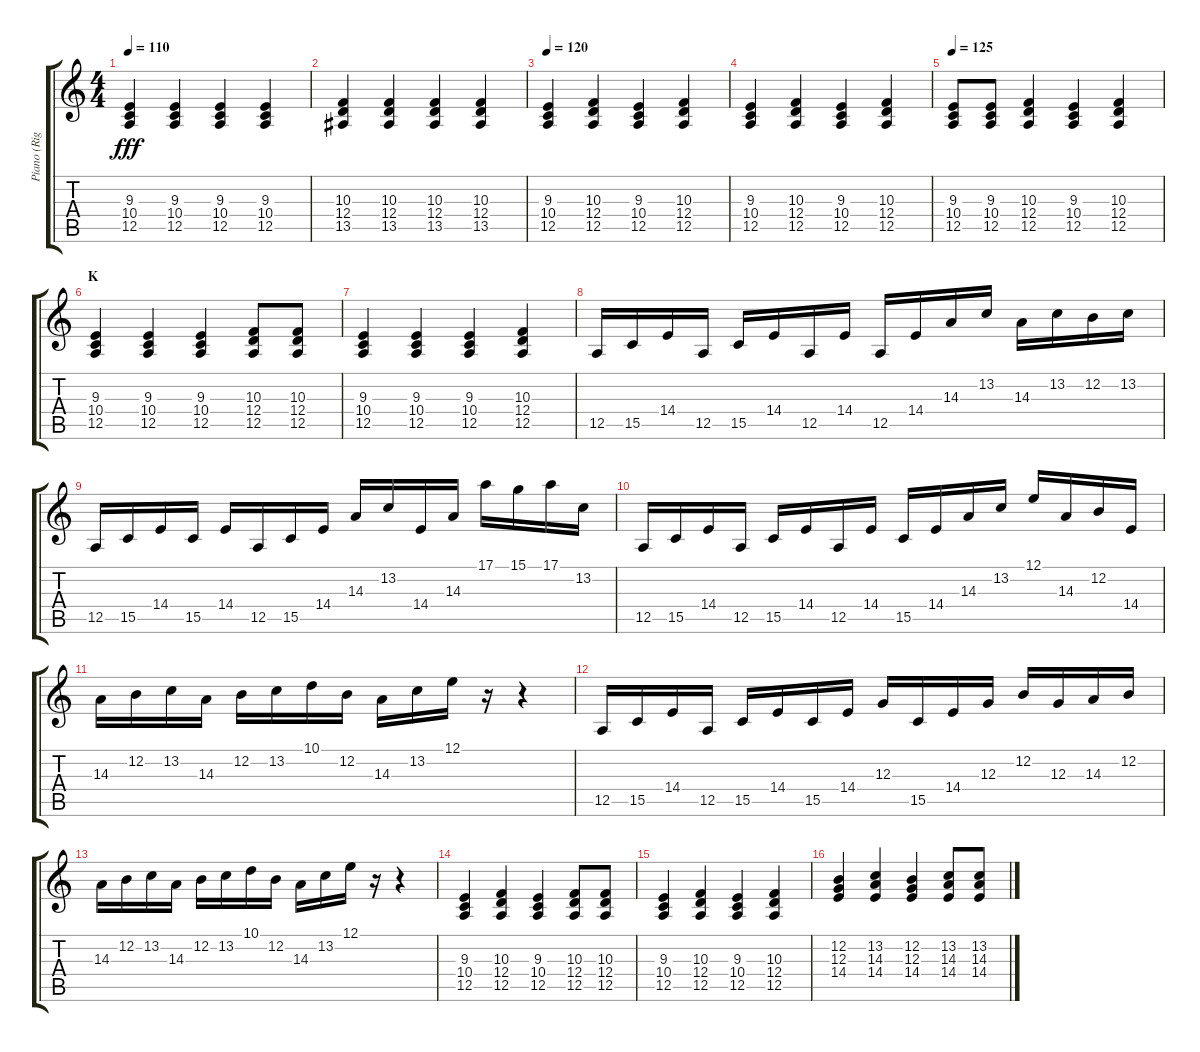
\track ("Piano (Right Hand)" "Piano (Rig") {instrument acousticgrandpiano}
\staff {score tabs}
\tuning (E4 B3 G3 D3 A2 E2) {hide}
\ts (4 4)
\tempo 110
\clef g2
\ks c
(9.3 10.4 12.5).4{dy fff} (9.3 10.4 12.5).4 (9.3 10.4 12.5).4 (9.3 10.4 12.5).4 |
(10.3 12.4 13.5).4 (10.3 12.4 13.5).4 (10.3 12.4 13.5).4 (10.3 12.4 13.5).4 |
\tempo 120
(9.3 10.4 12.5).4 (10.3 12.4 12.5).4 (9.3 10.4 12.5).4 (10.3 12.4 12.5).4 |
(9.3 10.4 12.5).4 (10.3 12.4 12.5).4 (9.3 10.4 12.5).4 (10.3 12.4 12.5).4 |
\tempo 125
(9.3 10.4 12.5).8 (9.3 10.4 12.5).8 (10.3 12.4 12.5).4 (9.3 10.4 12.5).4 (10.3 12.4 12.5).4 |
\section ("" "K")
(9.3 10.4 12.5).4 (9.3 10.4 12.5).4 (9.3 10.4 12.5).4 (10.3 12.4 12.5).8 (10.3 12.4 12.5).8 |
(9.3 10.4 12.5).4 (9.3 10.4 12.5).4 (9.3 10.4 12.5).4 (10.3 12.4 12.5).4 |
12.5.16 15.5.16 14.4.16 12.5.16 15.5.16 14.4.16 12.5.16 14.4.16 12.5.16 14.4.16 14.3.16 13.2.16 14.3.16 13.2.16 12.2.16 13.2.16 |
12.5.16 15.5.16 14.4.16 15.5.16 14.4.16 12.5.16 15.5.16 14.4.16 14.3.16 13.2.16 14.4.16 14.3.16 17.1.16 15.1.16 17.1.16 13.2.16 |
12.5.16 15.5.16 14.4.16 12.5.16 15.5.16 14.4.16 12.5.16 14.4.16 15.5.16 14.4.16 14.3.16 13.2.16 12.1.16 14.3.16 12.2.16 14.4.16 |
14.3.16 12.2.16 13.2.16 14.3.16 12.2.16 13.2.16 10.1.16 12.2.16 14.3.16 13.2.16 12.1.16 r.16 r.4 |
12.5.16 15.5.16 14.4.16 12.5.16 15.5.16 14.4.16 15.5.16 14.4.16 12.3.16 15.5.16 14.4.16 12.3.16 12.2.16 12.3.16 14.3.16 12.2.16 |
14.3.16 12.2.16 13.2.16 14.3.16 12.2.16 13.2.16 10.1.16 12.2.16 14.3.16 13.2.16 12.1.16 r.16 r.4 |
(9.3 10.4 12.5).4 (10.3 12.4 12.5).4 (9.3 10.4 12.5).4 (10.3 12.4 12.5).8 (10.3 12.4 12.5).8 |
(9.3 10.4 12.5).4 (10.3 12.4 12.5).4 (9.3 10.4 12.5).4 (10.3 12.4 12.5).4 |
(12.2 12.3 14.4).4 (13.2 14.3 14.4).4 (12.2 12.3 14.4).4 (13.2 14.3 14.4).8 (13.2 14.3 14.4).8
